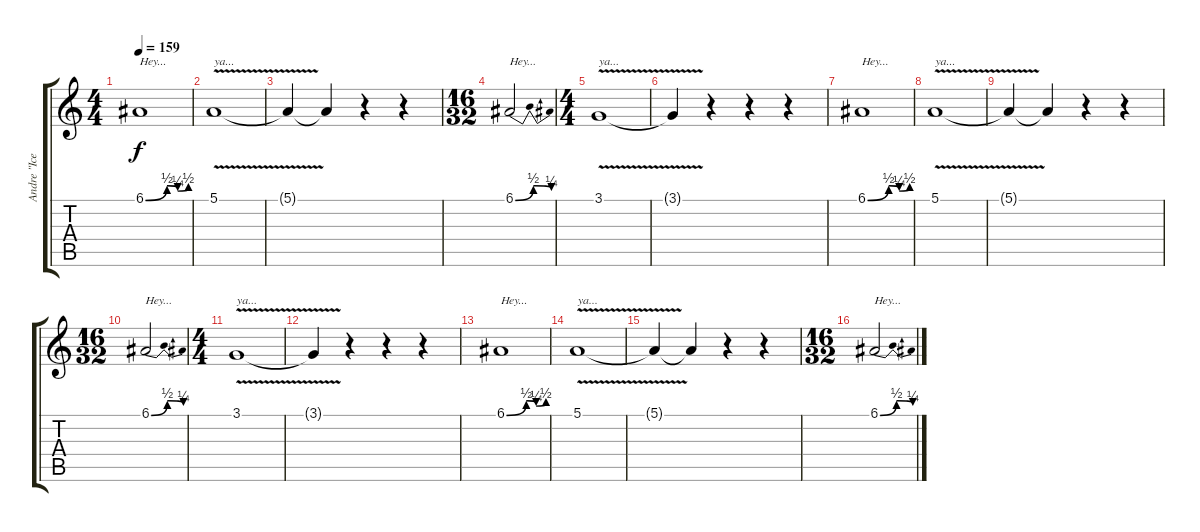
\track ("Andre \"Ice Cold\" 3000(Voice)" "Andre \"Ice") {instrument tenorsax}
\staff {score tabs}
\tuning (E4 B3 G3 D3 A2 E2) {hide}
\ts (4 4)
\tempo 159
\clef g2
\ks c
6.1{be (custom 0 0 30 2 45 1 60 2)}.1{txt "Hey..." dy f volume 10} |
5.1{v}.1{txt "ya..."} |
5.1{t}.4 5.1{t}.4 r.4 r.4 |
\ts (16 32)
6.1{be (bendrelease 0 0 30 2 30 2 60 1)}.2{txt "Hey..."} |
\ts (4 4)
3.1{v}.1{txt "ya..."} |
3.1{t}.4 r.4 r.4 r.4 |
6.1{be (custom 0 0 30 2 45 1 60 2)}.1{txt "Hey..." volume 10} |
5.1{v}.1{txt "ya..."} |
5.1{t}.4 5.1{t}.4 r.4 r.4 |
\ts (16 32)
6.1{be (bendrelease 0 0 30 2 30 2 60 1)}.2{txt "Hey..."} |
\ts (4 4)
3.1{v}.1{txt "ya..."} |
3.1{t}.4 r.4 r.4 r.4 |
6.1{be (custom 0 0 30 2 45 1 60 2)}.1{txt "Hey..." volume 10} |
5.1{v}.1{txt "ya..."} |
5.1{t}.4 5.1{t}.4 r.4 r.4 |
\ts (16 32)
6.1{be (bendrelease 0 0 30 2 30 2 60 1)}.2{txt "Hey..."}
